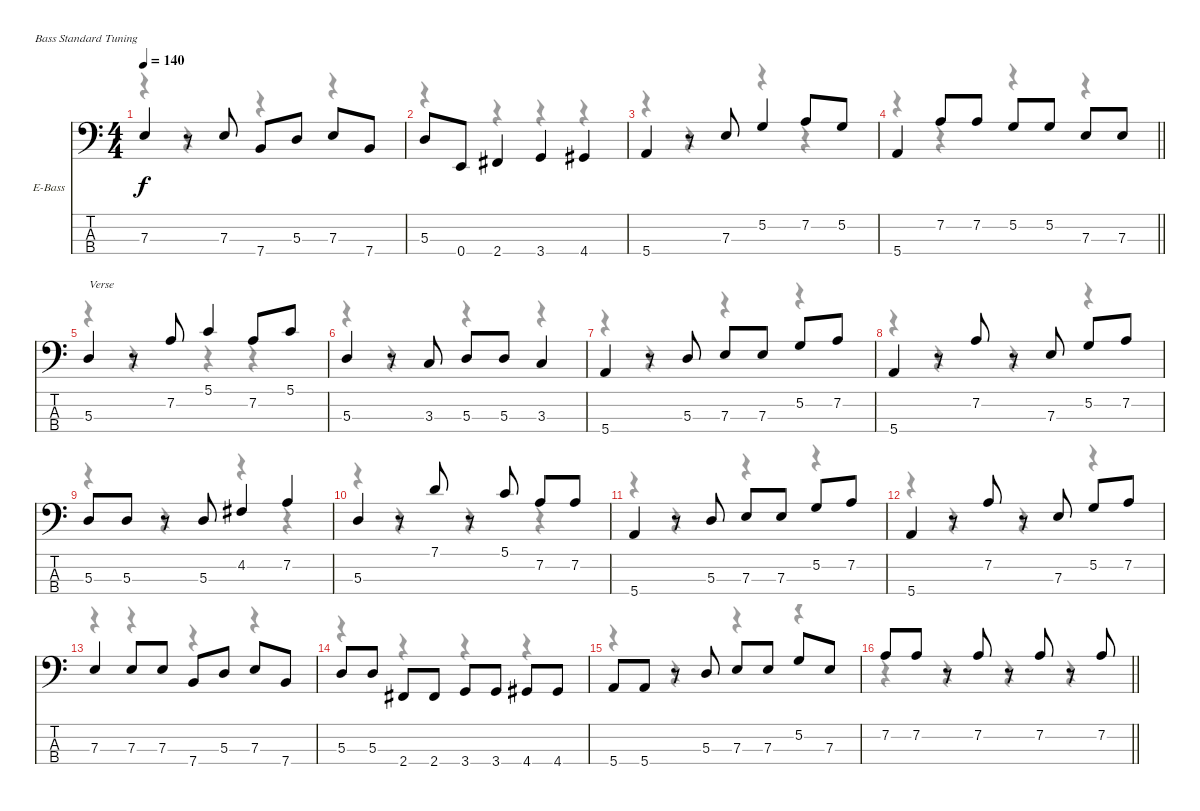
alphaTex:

\bracketExtendMode nobrackets
\firstSystemTrackNameOrientation horizontal
\otherSystemsTrackNameOrientation horizontal
\track ("Bass" "E-Bass") {instrument electricbassfinger}
\staff {score tabs}
\tuning (G2 D2 A1 E1)
\voice
\ts (4 4)
\tempo 140
\clef f4
\ks c
7.3.4{dy f} r.8 7.3.8 7.4.8 5.3.8 7.3.8 7.4.8 |
5.3.8 0.4.8 2.4.4 3.4.4 4.4.4 |
5.4.4 r.8 7.3.8 5.2.4 7.2.8 5.2.8 |
\barLineRight lightlight
5.4.4 7.2.8 7.2.8 5.2.8 5.2.8 7.3.8 7.3.8 |
5.3.4{txt "Verse"} r.8 7.2.8 5.1.4 7.2.8 5.1.8 |
5.3.4 r.8 3.3.8 5.3.8 5.3.8 3.3.4 |
5.4.4 r.8 5.3.8 7.3.8 7.3.8 5.2.8 7.2.8 |
5.4.4 r.8 7.2.8 r.8 7.3.8 5.2.8 7.2.8 |
5.3.8 5.3.8 r.8 5.3.8 4.2.4 7.2.4 |
5.3.4 r.8 7.1.8 r.8 5.1.8 7.2.8 7.2.8 |
5.4.4 r.8 5.3.8 7.3.8 7.3.8 5.2.8 7.2.8 |
5.4.4 r.8 7.2.8 r.8 7.3.8 5.2.8 7.2.8 |
7.3.4 7.3.8 7.3.8 7.4.8 5.3.8 7.3.8 7.4.8 |
5.3.8 5.3.8 2.4.8 2.4.8 3.4.8 3.4.8 4.4.8 4.4.8 |
5.4.8 5.4.8 r.8 5.3.8 7.3.8 7.3.8 5.2.8 7.3.8 |
\barLineRight lightlight
7.2.8 7.2.8 r.8 7.2.8 r.8 7.2.8 r.8 7.2.8
\voice
\clef f4
\ottava regular
\simile none
\ks c
r.4{dy mf} r.4 r.4 r.4 |
r.4 r.4 r.4 r.4 |
r.4 r.4 r.4 r.4 |
\barLineRight lightlight
r.4 r.4 r.4 r.4 |
r.4 r.4 r.4 r.4 |
r.4 r.4 r.4 r.4 |
r.4 r.4 r.4 r.4 |
r.4 r.4 r.4 r.4 |
r.4 r.4 r.4 r.4 |
r.4 r.4 r.4 r.4 |
r.4 r.4 r.4 r.4 |
r.4 r.4 r.4 r.4 |
r.4 r.4 r.4 r.4 |
r.4 r.4 r.4 r.4 |
r.4 r.4 r.4 r.4 |
\barLineRight lightlight
r.4 r.4 r.4 r.4
